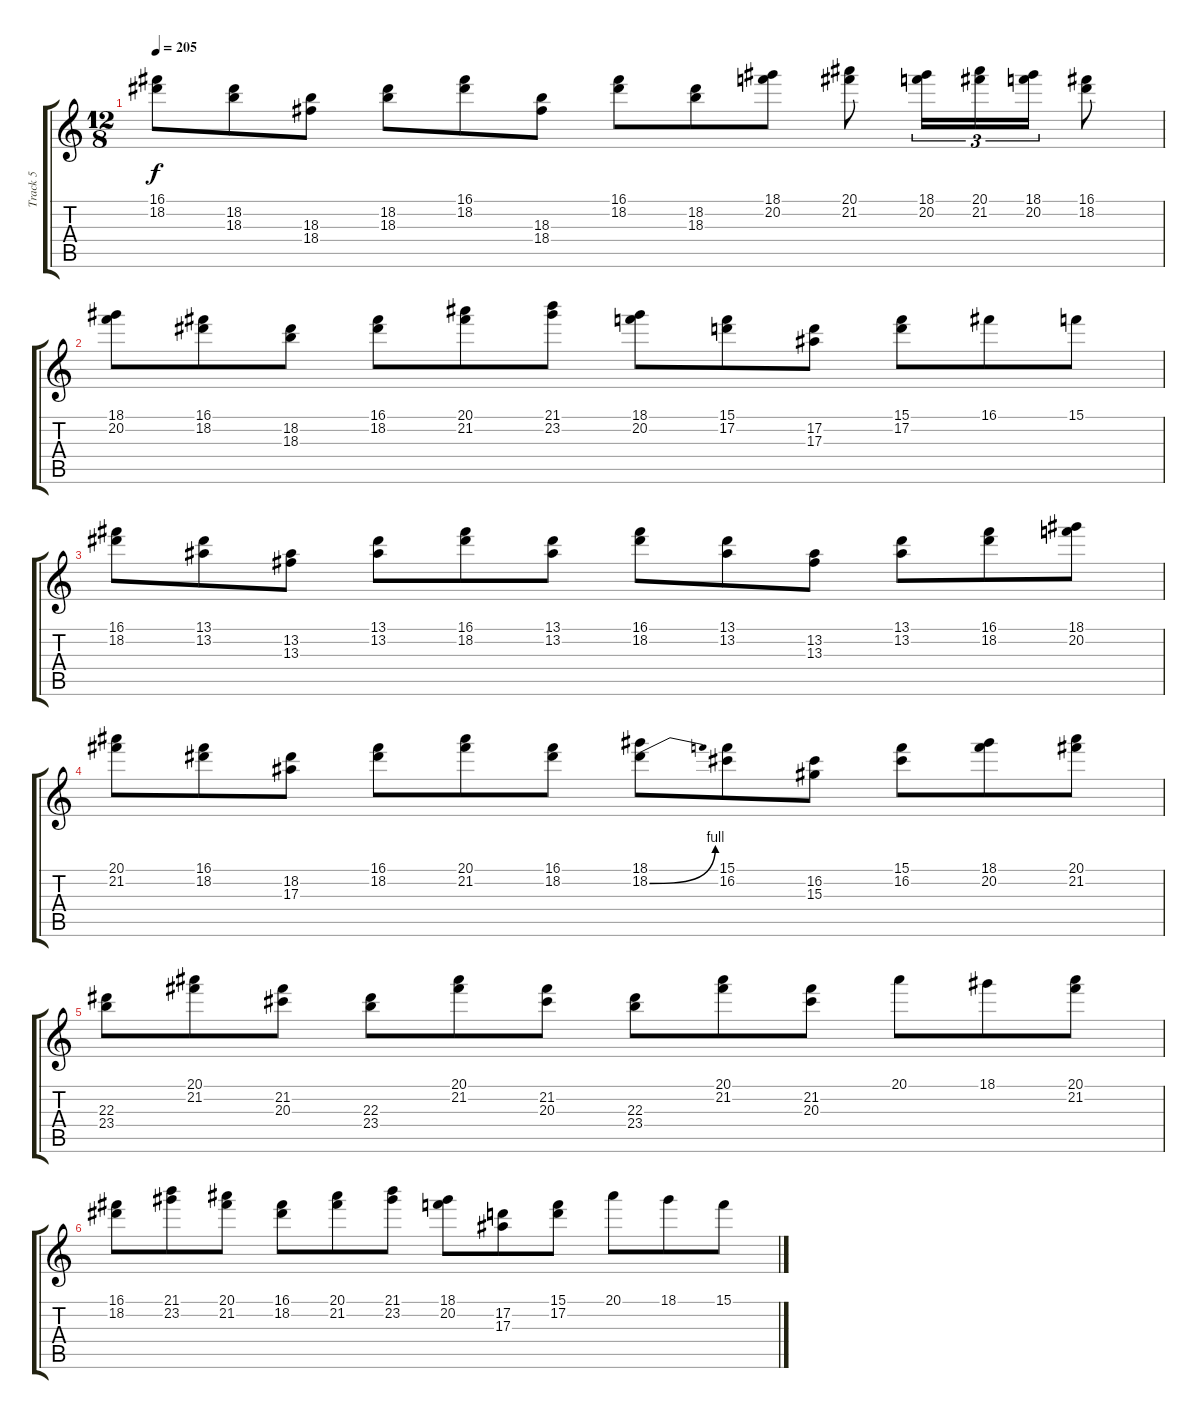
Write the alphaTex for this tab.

\track ("Track 5" "Track 5") {instrument overdrivenguitar}
\staff {score tabs}
\tuning (D4 A3 F3 C3 G2 C2) {hide}
\ts (12 8)
\tempo 205
\clef g2
\ks c
(16.1 18.2).8{dy f} (18.2 18.3).8 (18.3 18.4).8 (18.2 18.3).8 (16.1 18.2).8 (18.3 18.4).8 (16.1 18.2).8 (18.2 18.3).8 (18.1 20.2).8 (20.1 21.2).8 (18.1 20.2).16{tu (3 2)} (20.1 21.2).16{tu (3 2)} (18.1 20.2).16{tu (3 2)} (16.1 18.2).8 |
(18.1 20.2).8 (16.1 18.2).8 (18.2 18.3).8 (16.1 18.2).8 (20.1 21.2).8 (21.1 23.2).8 (18.1 20.2).8 (15.1 17.2).8 (17.2 17.3).8 (15.1 17.2).8 16.1.8 15.1.8 |
(16.1 18.2).8 (13.1 13.2).8 (13.2 13.3).8 (13.1 13.2).8 (16.1 18.2).8 (13.1 13.2).8 (16.1 18.2).8 (13.1 13.2).8 (13.2 13.3).8 (13.1 13.2).8 (16.1 18.2).8 (18.1 20.2).8 |
(20.1 21.2).8 (16.1 18.2).8 (18.2 17.3).8 (16.1 18.2).8 (20.1 21.2).8 (16.1 18.2).8 (18.1 18.2{be (bend 0 0 60 4)}).8 (15.1 16.2).8 (16.2 15.3).8 (15.1 16.2).8 (18.1 20.2).8 (20.1 21.2).8 |
(22.3 23.4).8 (20.1 21.2).8 (21.2 20.3).8 (22.3 23.4).8 (20.1 21.2).8 (21.2 20.3).8 (22.3 23.4).8 (20.1 21.2).8 (21.2 20.3).8 20.1.8 18.1.8 (20.1 21.2).8 |
(16.1 18.2).8 (21.1 23.2).8 (20.1 21.2).8 (16.1 18.2).8 (20.1 21.2).8 (21.1 23.2).8 (18.1 20.2).8 (17.2 17.3).8 (15.1 17.2).8 20.1.8 18.1.8 15.1.8
